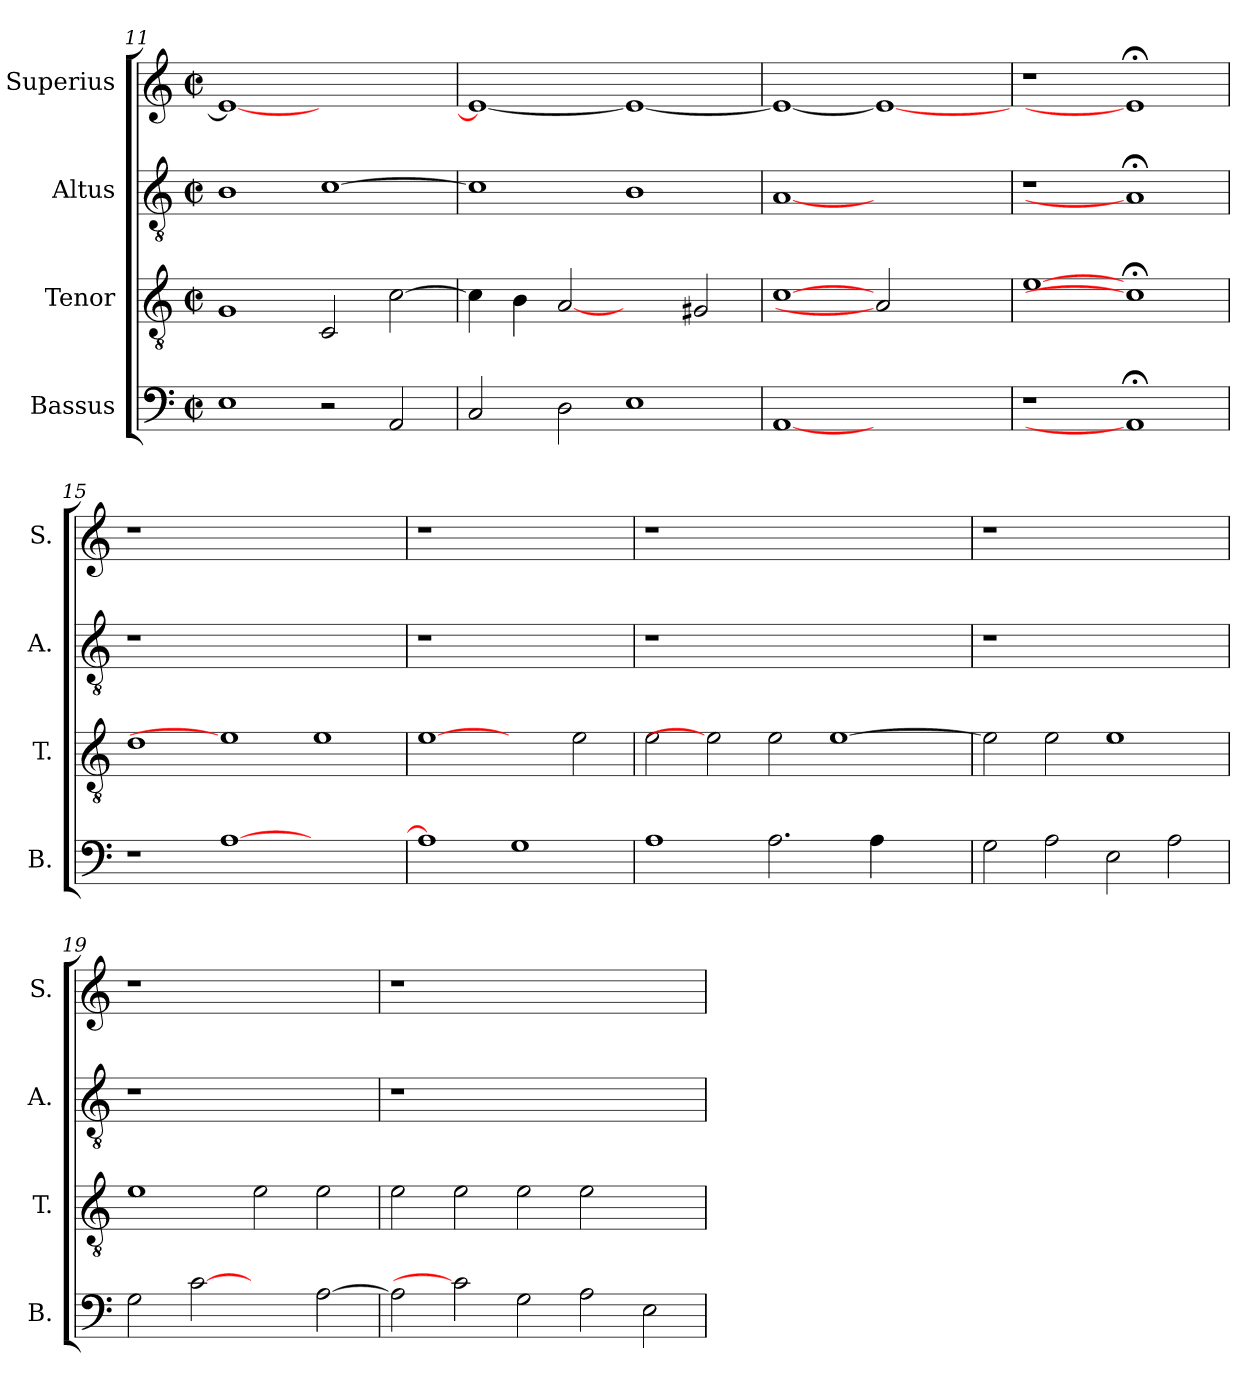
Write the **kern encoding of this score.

**kern	**kern	**kern	**kern
*part4	*part3	*part2	*part1
*staff4	*staff3	*staff2	*staff1
*I"Bassus	*I"Tenor	*I"Altus	*I"Superius
*I'B.	*I'T.	*I'A.	*I'S.
*clefF4	*clefGv2	*clefGv2	*clefG2
*	*ITrd7c12	*ITrd7c12	*
*k[]	*k[]	*k[]	*k[]
*C:	*C:	*C:	*C:
*M2/2	*M2/2	*M2/2	*M2/2
*met(c|)	*met(c|)	*met(c|)	*met(c|)
=11	=11	=11	=11
1Ei	1GGi	1BBi	1ei_<
2r	2CCi/	[>1Ci	1ryy
2AAi/	[>2Ci\	.	.
!!LO:LB:g=z
=12	=12	=12	=12
2Ci/	4Ci\]	1Ci]	1ei_<
.	4BBi\	.	.
2Di\	[2AAi	.	.
1Ei	2ryy	1BBi	1ei_
.	2GG#Xi/	.	.
=13	=13	=13	=13
[1AAi	[1Ci	[1AAi	1ei_<
1ryy	2AAi]	1ryy	1ei_
.	2ryy	.	.
=14	=14	=14	=14
!LO:N:vis=1	!	!LO:N:vis=1	!LO:N:vis=1
1r	[1Ei	1r	1r
1AA;i]	1C;i]	1AA;i]	1e;i]
=15	=15	=15	=15
!	!	!LO:N:vis=1	!LO:N:vis=1
1r	1Di	1r	1r
[>1Ai	1Ei]	0ryy	0ryy
1ryy	1Ei	.	.
=16	=16	=16	=16
!	!	!LO:N:vis=1	!LO:N:vis=1
1Ai]	[1Ei	1r	1r
1Gi	2ryy	1ryy	1ryy
.	2Ei\	.	.
=17	=17	=17	=17
!	!	!LO:N:vis=1	!LO:N:vis=1
1Ai	2Ei\	1r	1r
.	2Ei]	.	.
2.Ai\	2Ei\	1.ryy	1.ryy
.	[>1Ei	.	.
4Ai\	.	.	.
2ryy	.	.	.
!!LO:PB:g=z
=18	=18	=18	=18
!	!	!LO:N:vis=1	!LO:N:vis=1
2Gi\	2Ei\]	1r	1r
2Ai\	2Ei\	.	.
2Ei\	1Ei	1ryy	1ryy
2Ai\	.	.	.
=19	=19	=19	=19
!	!	!LO:N:vis=1	!LO:N:vis=1
2Gi\	1Ei	1r	1r
[2ci	.	.	.
2ryy	2Ei\	1ryy	1ryy
[>2Ai\	2Ei\	.	.
=20	=20	=20	=20
!	!	!LO:N:vis=1	!LO:N:vis=1
2Ai\]	2Ei\	1r	1r
2ci]	2Ei\	.	.
2Gi\	2Ei\	1.ryy	1.ryy
2Ai\	2Ei\	.	.
2Ei\	2ryy	.	.
=	=	=	=
*-	*-	*-	*-
